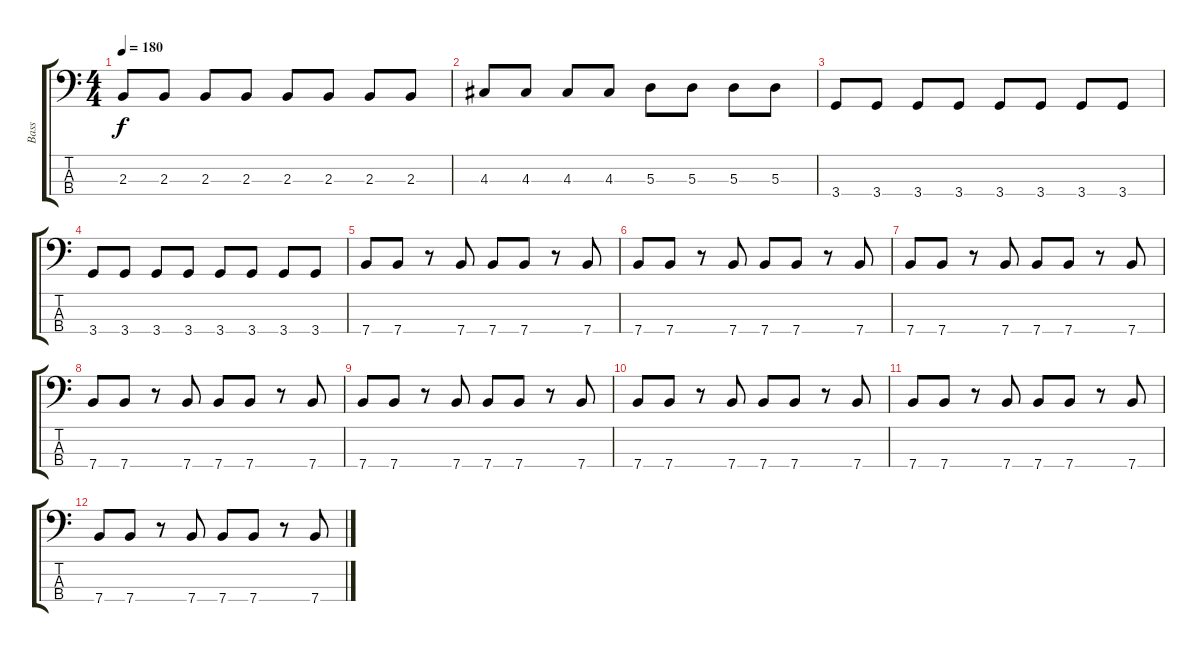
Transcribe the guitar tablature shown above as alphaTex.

\track ("Bass" "Bass") {instrument electricbassfinger}
\staff {score tabs}
\tuning (G2 D2 A1 E1) {hide}
\ts (4 4)
\tempo 180
\clef f4
\ks c
2.3.8{dy f} 2.3.8 2.3.8 2.3.8 2.3.8 2.3.8 2.3.8 2.3.8 |
4.3.8 4.3.8 4.3.8 4.3.8 5.3.8 5.3.8 5.3.8 5.3.8 |
3.4.8 3.4.8 3.4.8 3.4.8 3.4.8 3.4.8 3.4.8 3.4.8 |
3.4.8 3.4.8 3.4.8 3.4.8 3.4.8 3.4.8 3.4.8 3.4.8 |
7.4.8 7.4.8 r.8 7.4.8 7.4.8 7.4.8 r.8 7.4.8 |
7.4.8 7.4.8 r.8 7.4.8 7.4.8 7.4.8 r.8 7.4.8 |
7.4.8 7.4.8 r.8 7.4.8 7.4.8 7.4.8 r.8 7.4.8 |
7.4.8 7.4.8 r.8 7.4.8 7.4.8 7.4.8 r.8 7.4.8 |
7.4.8 7.4.8 r.8 7.4.8 7.4.8 7.4.8 r.8 7.4.8 |
7.4.8 7.4.8 r.8 7.4.8 7.4.8 7.4.8 r.8 7.4.8 |
7.4.8 7.4.8 r.8 7.4.8 7.4.8 7.4.8 r.8 7.4.8 |
7.4.8 7.4.8 r.8 7.4.8 7.4.8 7.4.8 r.8 7.4.8
